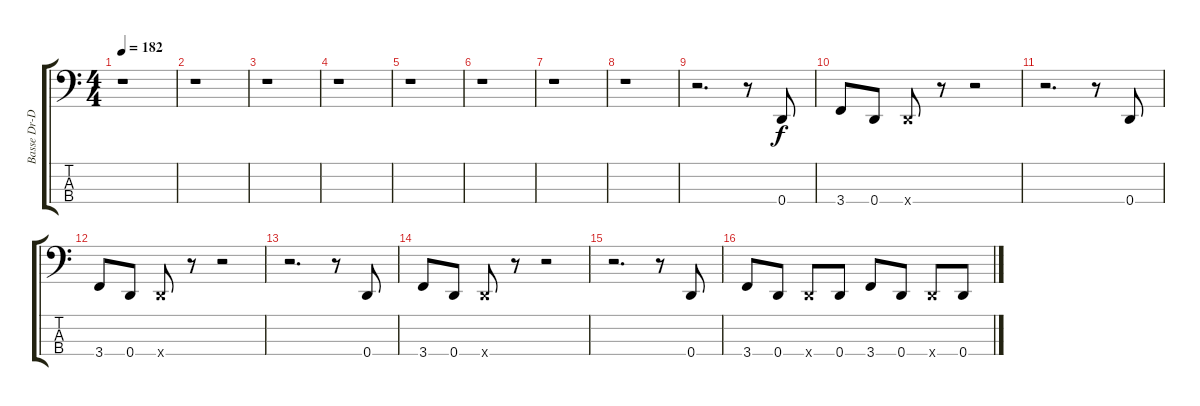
\track ("Basse Dr-D" "Basse Dr-D") {instrument electricbassfinger}
\staff {score tabs}
\tuning (G2 D2 A1 D1) {hide}
\ts (4 4)
\tempo 182
\clef f4
\ks c
r.1{dy f instrument electricbassfinger} |
r.1 |
r.1 |
r.1 |
r.1 |
r.1 |
r.1 |
r.1 |
r.2{d} r.8 0.4.8 |
3.4.8 0.4.8 0.4{x}.8 r.8 r.2 |
r.2{d} r.8 0.4.8 |
3.4.8 0.4.8 0.4{x}.8 r.8 r.2 |
r.2{d} r.8 0.4.8 |
3.4.8 0.4.8 0.4{x}.8 r.8 r.2 |
r.2{d} r.8 0.4.8 |
3.4.8 0.4.8 0.4{x}.8 0.4.8 3.4.8 0.4.8 0.4{x}.8 0.4.8
